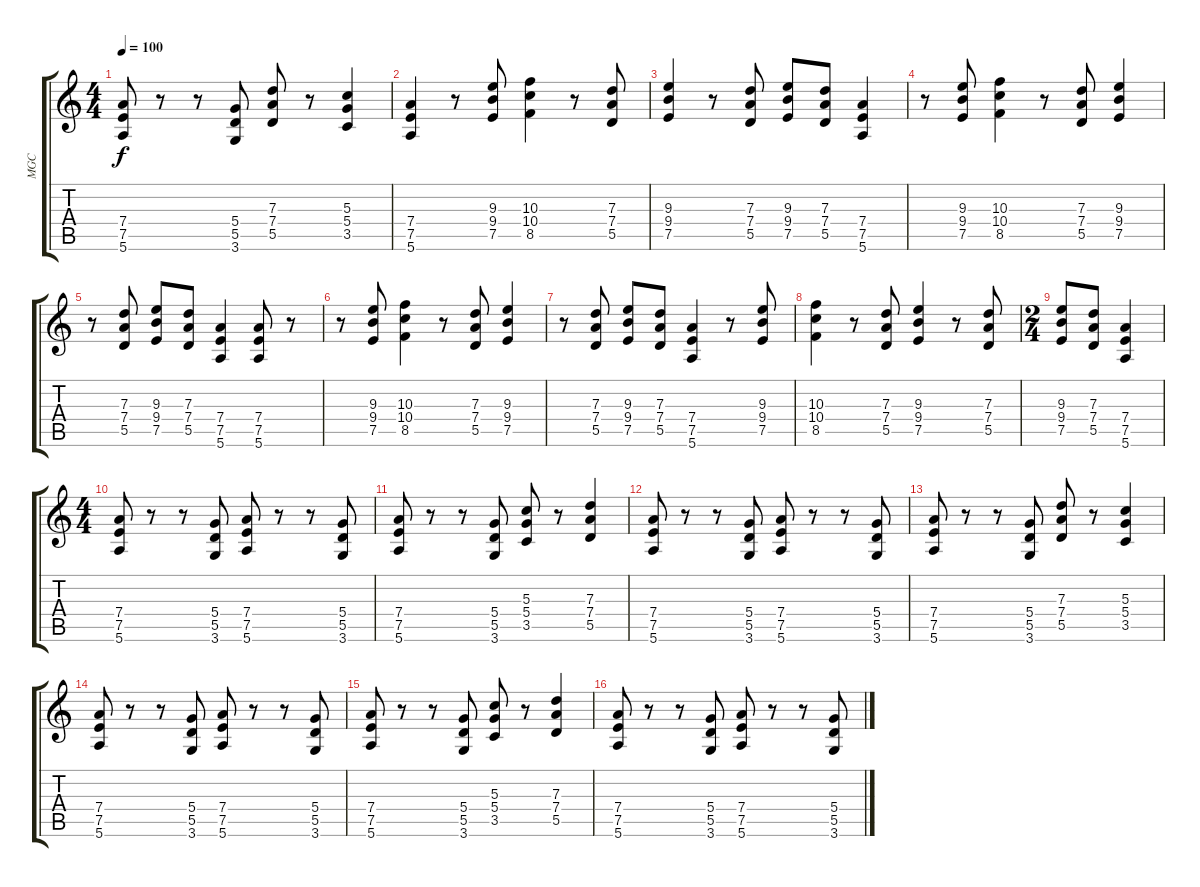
\track ("MGC" "MGC") {instrument distortionguitar}
\staff {score tabs}
\tuning (E4 B3 G3 D3 A2 E2) {hide}
\ts (4 4)
\tempo 100
\clef g2
\ks c
(7.4 7.5 5.6).8{dy f} r.8 r.8 (5.4 5.5 3.6).8 (7.3 7.4 5.5).8 r.8 (5.3 5.4 3.5).4 |
(7.4 7.5 5.6).4 r.8 (9.3 9.4 7.5).8 (10.3 10.4 8.5).4 r.8 (7.3 7.4 5.5).8 |
(9.3 9.4 7.5).4 r.8 (7.3 7.4 5.5).8 (9.3 9.4 7.5).8 (7.3 7.4 5.5).8 (7.4 7.5 5.6).4 |
r.8 (9.3 9.4 7.5).8 (10.3 10.4 8.5).4 r.8 (7.3 7.4 5.5).8 (9.3 9.4 7.5).4 |
r.8 (7.3 7.4 5.5).8 (9.3 9.4 7.5).8 (7.3 7.4 5.5).8 (7.4 7.5 5.6).4 (7.4 7.5 5.6).8 r.8 |
r.8 (9.3 9.4 7.5).8 (10.3 10.4 8.5).4 r.8 (7.3 7.4 5.5).8 (9.3 9.4 7.5).4 |
r.8 (7.3 7.4 5.5).8 (9.3 9.4 7.5).8 (7.3 7.4 5.5).8 (7.4 7.5 5.6).4 r.8 (9.3 9.4 7.5).8 |
(10.3 10.4 8.5).4 r.8 (7.3 7.4 5.5).8 (9.3 9.4 7.5).4 r.8 (7.3 7.4 5.5).8 |
\ts (2 4)
(9.3 9.4 7.5).8 (7.3 7.4 5.5).8 (7.4 7.5 5.6).4 |
\ts (4 4)
(7.4 7.5 5.6).8 r.8 r.8 (5.4 5.5 3.6).8 (7.4 7.5 5.6).8 r.8 r.8 (5.4 5.5 3.6).8 |
(7.4 7.5 5.6).8 r.8 r.8 (5.4 5.5 3.6).8 (5.3 5.4 3.5).8 r.8 (7.3 7.4 5.5).4 |
(7.4 7.5 5.6).8 r.8 r.8 (5.4 5.5 3.6).8 (7.4 7.5 5.6).8 r.8 r.8 (5.4 5.5 3.6).8 |
(7.4 7.5 5.6).8 r.8 r.8 (5.4 5.5 3.6).8 (7.3 7.4 5.5).8 r.8 (5.3 5.4 3.5).4 |
(7.4 7.5 5.6).8 r.8 r.8 (5.4 5.5 3.6).8 (7.4 7.5 5.6).8 r.8 r.8 (5.4 5.5 3.6).8 |
(7.4 7.5 5.6).8 r.8 r.8 (5.4 5.5 3.6).8 (5.3 5.4 3.5).8 r.8 (7.3 7.4 5.5).4 |
(7.4 7.5 5.6).8 r.8 r.8 (5.4 5.5 3.6).8 (7.4 7.5 5.6).8 r.8 r.8 (5.4 5.5 3.6).8
